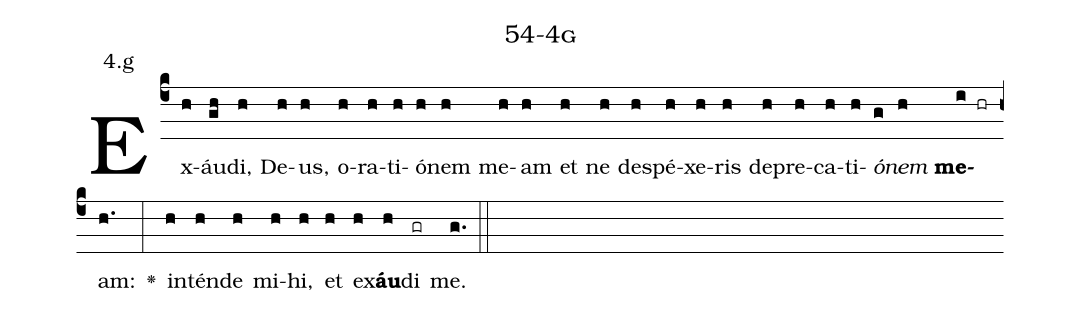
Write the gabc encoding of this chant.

name: 54-4g;
annotation: 4.g;
%%
(c4)Ex(h)áu(gh)di,(h) De(h)us,(h) o(h)ra(h)ti(h)ó(h)nem(h) me(h)am(h) et(h) ne(h) de(h)spé(h)xe(h)ris(h) de(h)pre(h)ca(h)ti(h)<i>ó</i>(g)<i>nem</i>(h) <b>me</b>(i hr)am:(h.) <v>\greheightstar</v>(:) in(h)tén(h)de(h) mi(h)hi,(h) et(h) ex(h)<b>áu</b>(h)di(gr) me.(g.) (::)


%E(h) u(h) o(h) u(h) a(h) e.(g.) (::)
